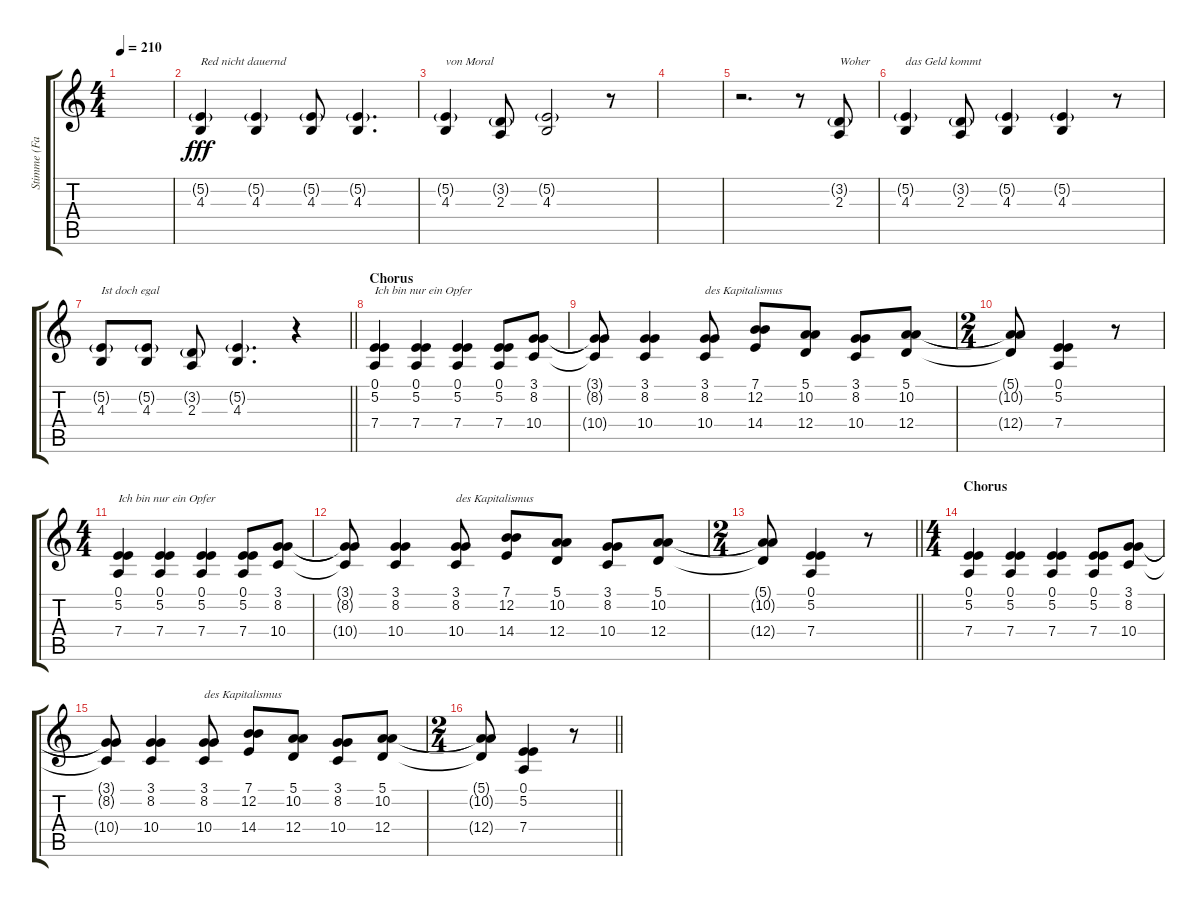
\track ("Stimme (Farin)" "Stimme (Fa") {instrument tenorsax}
\staff {score tabs}
\tuning (E4 B3 G3 D3 A2 E2) {hide}
\ts (4 4)
\tempo 210
\clef g2
\ks c
|
(5.2{g} 4.3).4{txt "Red nicht dauernd" dy fff} (5.2{g} 4.3).4 (5.2{g} 4.3).8 (5.2{g} 4.3).4{d} |
(5.2{g} 4.3).4{txt "von Moral"} (3.2{g} 2.3).8 (5.2{g} 4.3).2 r.8 |
|
r.2{d} r.8 (3.2{g} 2.3).8{txt "Woher"} |
(5.2{g} 4.3).4{txt "das Geld kommt"} (3.2{g} 2.3).8 (5.2{g} 4.3).4 (5.2{g} 4.3).4 r.8 |
\barLineRight lightlight
(5.2{g} 4.3).8{txt "Ist doch egal"} (5.2{g} 4.3).8 (3.2{g} 2.3).8 (5.2{g} 4.3).4{d} r.4 |
\section ("" "Chorus")
(0.1 5.2 7.4).4{txt "Ich bin nur ein Opfer"} (0.1 5.2 7.4).4 (0.1 5.2 7.4).4 (0.1 5.2 7.4).8 (3.1 8.2 10.4).8 |
(3.1{t} 8.2{t} 10.4{t}).8 (3.1 8.2 10.4).4 (3.1 8.2 10.4).8{txt "des Kapitalismus"} (7.1 12.2 14.4).8 (5.1 10.2 12.4).8 (3.1 8.2 10.4).8 (5.1 10.2 12.4).8 |
\ts (2 4)
(5.1{t} 10.2{t} 12.4{t}).8 (0.1 5.2 7.4).4 r.8 |
\ts (4 4)
(0.1 5.2 7.4).4{txt "Ich bin nur ein Opfer"} (0.1 5.2 7.4).4 (0.1 5.2 7.4).4 (0.1 5.2 7.4).8 (3.1 8.2 10.4).8 |
(3.1{t} 8.2{t} 10.4{t}).8 (3.1 8.2 10.4).4 (3.1 8.2 10.4).8{txt "des Kapitalismus"} (7.1 12.2 14.4).8 (5.1 10.2 12.4).8 (3.1 8.2 10.4).8 (5.1 10.2 12.4).8 |
\ts (2 4)
\barLineRight lightlight
(5.1{t} 10.2{t} 12.4{t}).8 (0.1 5.2 7.4).4 r.8 |
\ts (4 4)
\section ("" "Chorus")
(0.1 5.2 7.4).4 (0.1 5.2 7.4).4 (0.1 5.2 7.4).4 (0.1 5.2 7.4).8 (3.1 8.2 10.4).8 |
(3.1{t} 8.2{t} 10.4{t}).8 (3.1 8.2 10.4).4 (3.1 8.2 10.4).8{txt "des Kapitalismus"} (7.1 12.2 14.4).8 (5.1 10.2 12.4).8 (3.1 8.2 10.4).8 (5.1 10.2 12.4).8 |
\ts (2 4)
\barLineRight lightlight
(5.1{t} 10.2{t} 12.4{t}).8 (0.1 5.2 7.4).4 r.8
